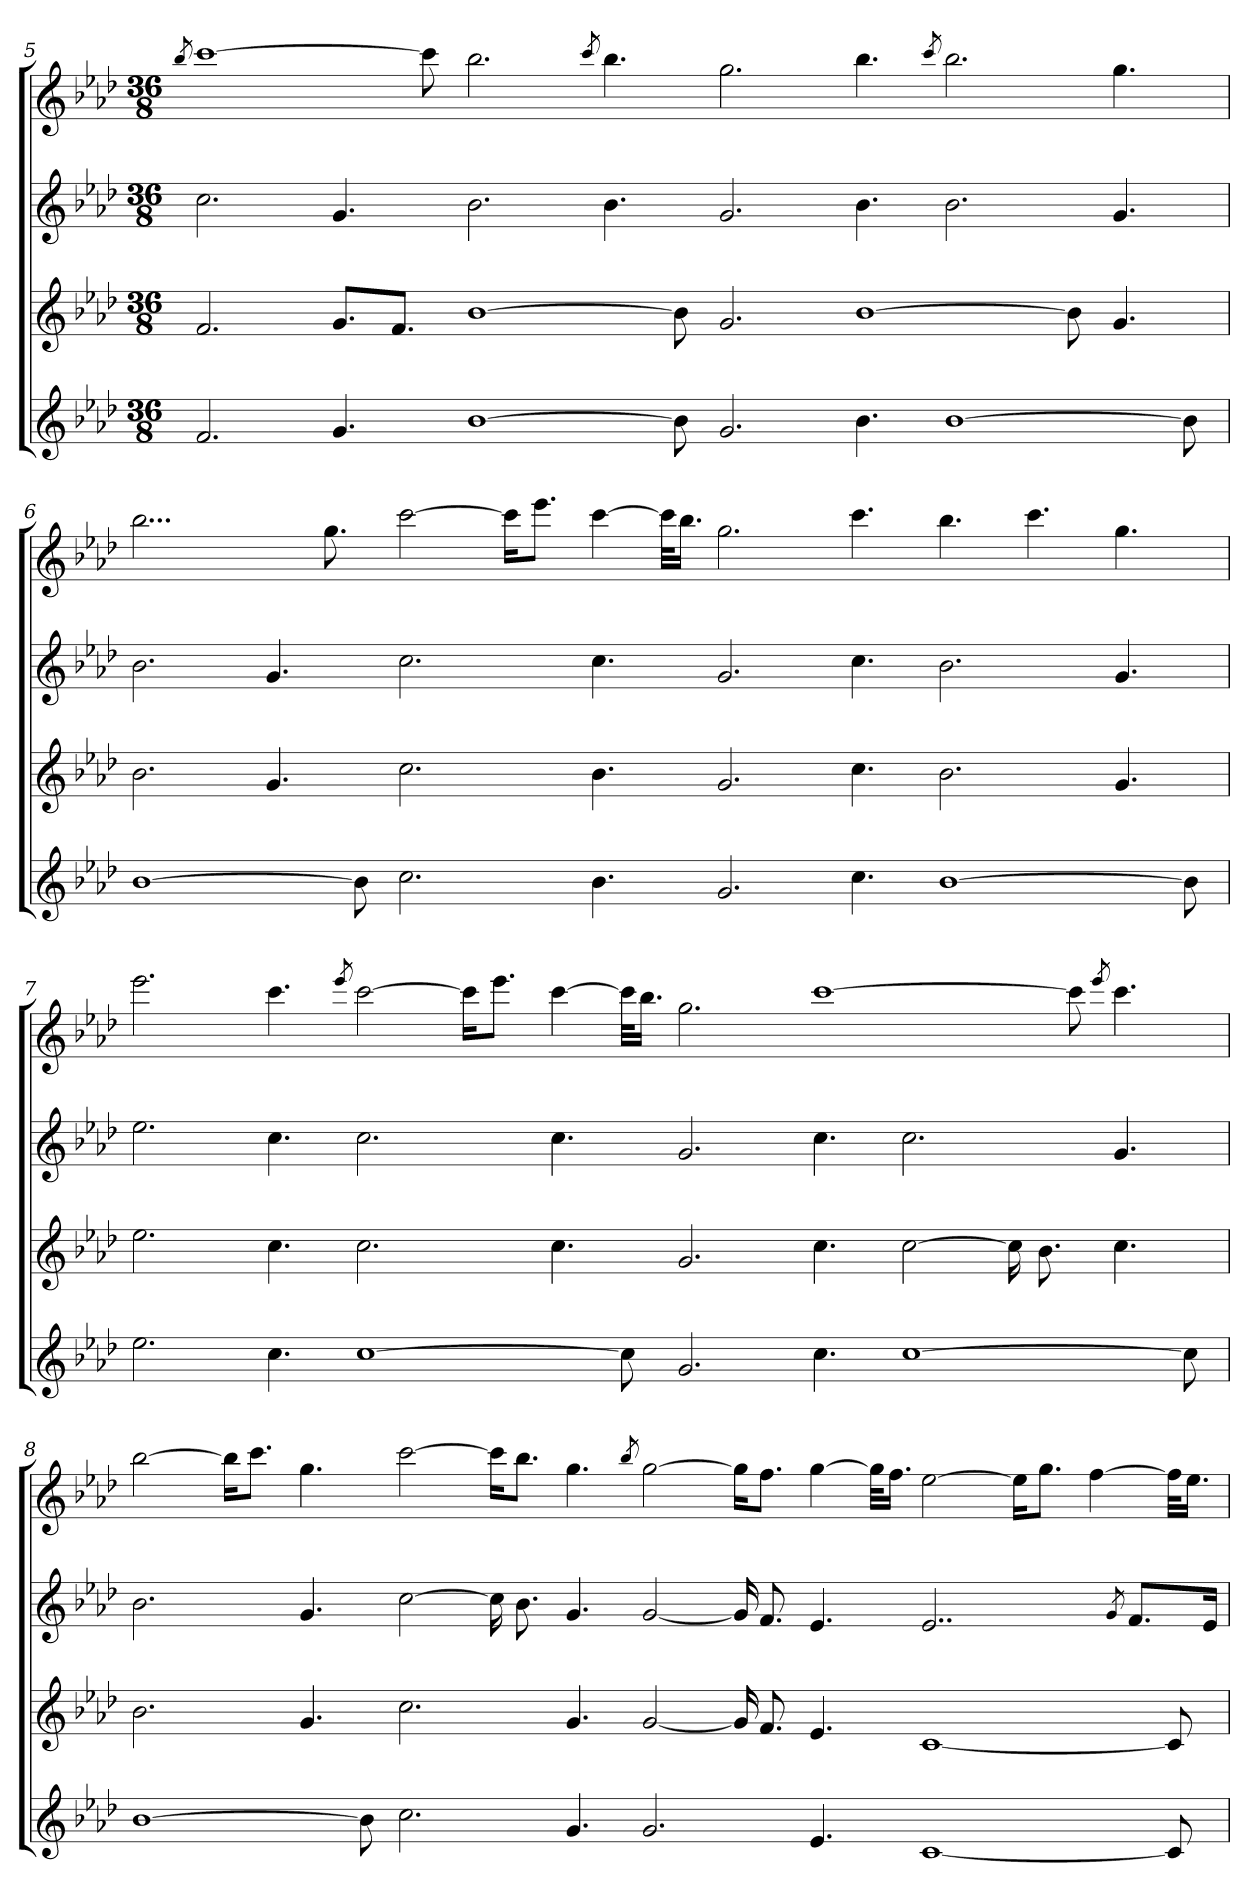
**kern	**kern	**kern	**kern
*part4	*part3	*part2	*part1
*staff4	*staff3	*staff2	*staff1
*clefG2	*clefG2	*clefG2	*clefG2
*k[b-e-a-d-]	*k[b-e-a-d-]	*k[b-e-a-d-]	*k[b-e-a-d-]
*M36/8	*M36/8	*M36/8	*M36/8
=5	=5	=5	=5
.	.	.	8qbb-
2.f	2.f	2.cc	[1ccc
4.g	8.g/L	4.g	.
.	8.f/J	.	.
.	.	.	8ccc]
[1b-	[1b-	2.b-	2.bb-
.	.	.	8qccc
.	.	4.b-	4.bb-
8b-]	8b-]	.	.
2.g	2.g	2.g	2.gg
4.b-	[1b-	4.b-	4.bb-
.	.	.	8qccc
[1b-	.	2.b-	2.bb-
.	8b-]	.	.
.	4.g	4.g	4.gg
8b-]	.	.	.
=6	=6	=6	=6
[1b-	2.b-	2.b-	2...bb-
.	4.g	4.g	.
.	.	.	8.gg
8b-]	.	.	.
2.cc	2.cc	2.cc	[2ccc
.	.	.	16ccc\KL]
.	.	.	8.eee-\J
4.b-	4.b-	4.cc	[4ccc
.	.	.	32ccc\KLL]
.	.	.	16.bb-\JJ
2.g	2.g	2.g	2.gg
4.cc	4.cc	4.cc	4.ccc
[1b-	2.b-	2.b-	4.bb-
.	.	.	4.ccc
.	4.g	4.g	4.gg
8b-]	.	.	.
=7	=7	=7	=7
2.ee-	2.ee-	2.ee-	2.eee-
4.cc	4.cc	4.cc	4.ccc
.	.	.	8qeee-
[1cc	2.cc	2.cc	[2ccc
.	.	.	16ccc\KL]
.	.	.	8.eee-\J
.	4.cc	4.cc	[4ccc
8cc]	.	.	32ccc\KLL]
.	.	.	16.bb-\JJ
2.g	2.g	2.g	2.gg
4.cc	4.cc	4.cc	[1ccc
[1cc	[2cc	2.cc	.
.	16cc]	.	.
.	8.b-	.	.
.	.	.	8ccc]
.	.	.	8qeee-
.	4.cc	4.g	4.ccc
8cc]	.	.	.
=8	=8	=8	=8
[1b-	2.b-	2.b-	[2bb-
.	.	.	16bb-\KL]
.	.	.	8.ccc\J
.	4.g	4.g	4.gg
8b-]	.	.	.
2.cc	2.cc	[2cc	[2ccc
.	.	16cc]	16ccc\KL]
.	.	8.b-	8.bb-\J
4.g	4.g	4.g	4.gg
.	.	.	8qbb-
2.g	[2g	[2g	[2gg
.	16g]	16g]	16gg\KL]
.	8.f	8.f	8.ff\J
4.e-	4.e-	4.e-	[4gg
.	.	.	32gg\KLL]
.	.	.	16.ff\JJ
[1c	[1c	2..e-	[2ee-
.	.	.	16ee-\KL]
.	.	.	8.gg\J
.	.	.	[4ff
.	.	8qg	.
.	.	8.f/L	.
8c]	8c]	.	32ff\KLL]
.	.	.	16.ee-\JJ
.	.	16e-/Jk	.
=	=	=	=
*-	*-	*-	*-
